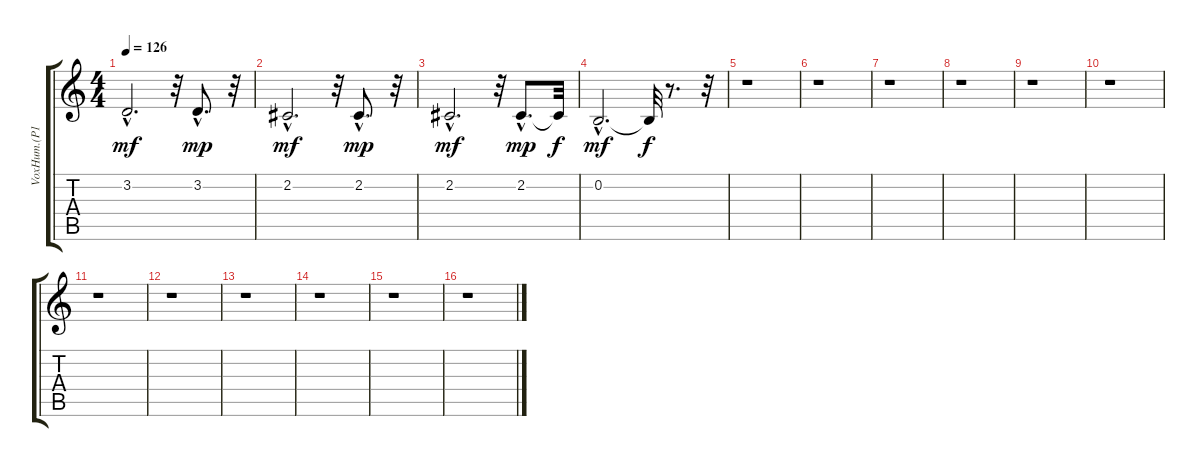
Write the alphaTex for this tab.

\track ("VoxHum.(P116)" "VoxHum.(P1") {instrument voiceoohs}
\staff {score tabs}
\tuning (E4 B3 G3 D3 A2 E2) {hide}
\ts (4 4)
\tempo 126
\clef g2
\ks c
3.2{hac}.2{d dy mf} r.32 3.2{hac}.8{d dy mp} r.32 |
2.2{hac}.2{d dy mf} r.32 2.2{hac}.8{d dy mp} r.32 |
2.2{hac}.2{d dy mf} r.32 2.2{hac}.8{d dy mp} 2.2{t}.32{dy f} |
0.2{hac}.2{d dy mf} 0.2{t}.32{dy f} r.8{d} r.32 |
r.1 |
r.1 |
r.1 |
r.1 |
r.1 |
r.1 |
r.1 |
r.1 |
r.1 |
r.1 |
r.1 |
r.1
